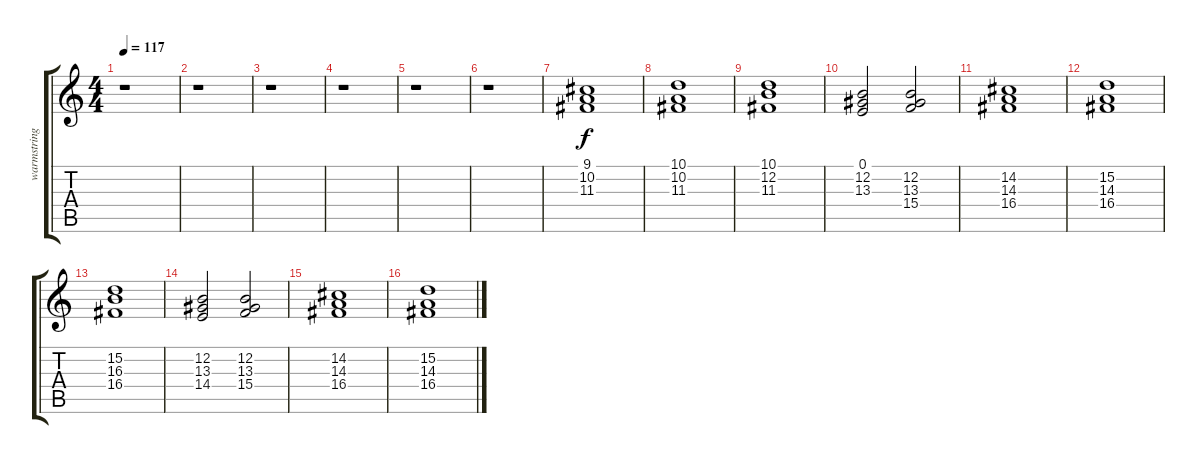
\track ("warmstrings" "warmstring") {instrument synthstrings1}
\staff {score tabs}
\tuning (E4 B3 G3 D3 A2 E2) {hide}
\ts (4 4)
\tempo 117
\clef g2
\ks c
r.1{dy f instrument synthstrings1} |
r.1 |
r.1 |
r.1 |
r.1 |
r.1 |
(9.1 10.2 11.3).1{volume 16 instrument synthstrings1} |
(10.1 10.2 11.3).1 |
(10.1 12.2 11.3).1 |
(0.1 12.2 13.3).2 (12.2 13.3 15.4).2 |
(14.2 14.3 16.4).1 |
(15.2 14.3 16.4).1 |
(15.2 16.3 16.4).1 |
(12.2 13.3 14.4).2 (12.2 13.3 15.4).2 |
(14.2 14.3 16.4).1 |
(15.2 14.3 16.4).1
